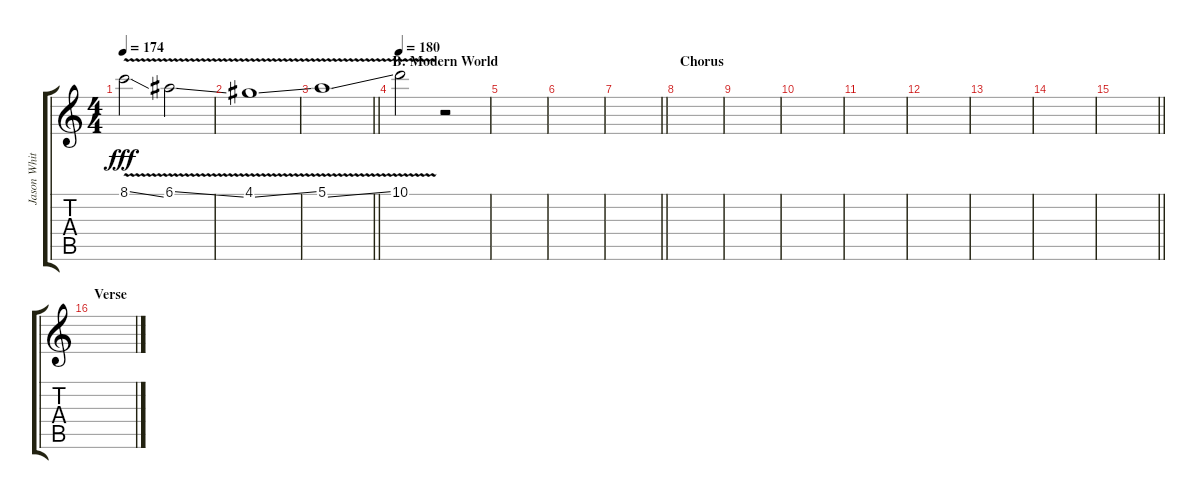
\track ("Jason White - Guitar" "Jason Whit") {instrument distortionguitar}
\staff {score tabs}
\tuning (E4 B3 G3 D3 A2 E2) {hide}
\ts (4 4)
\tempo 174
\clef g2
\ks c
8.1{v ss}.2{dy fff} 6.1{v ss}.2 |
4.1{v ss}.1 |
\barLineRight lightlight
5.1{v ss}.1 |
\section ("" "B: Modern World")
\tempo 180
10.1{v}.2 r.2 |
|
|
\barLineRight lightlight
|
\section ("" "Chorus")
|
|
|
|
|
|
|
\barLineRight lightlight
|
\section ("" "Verse")
